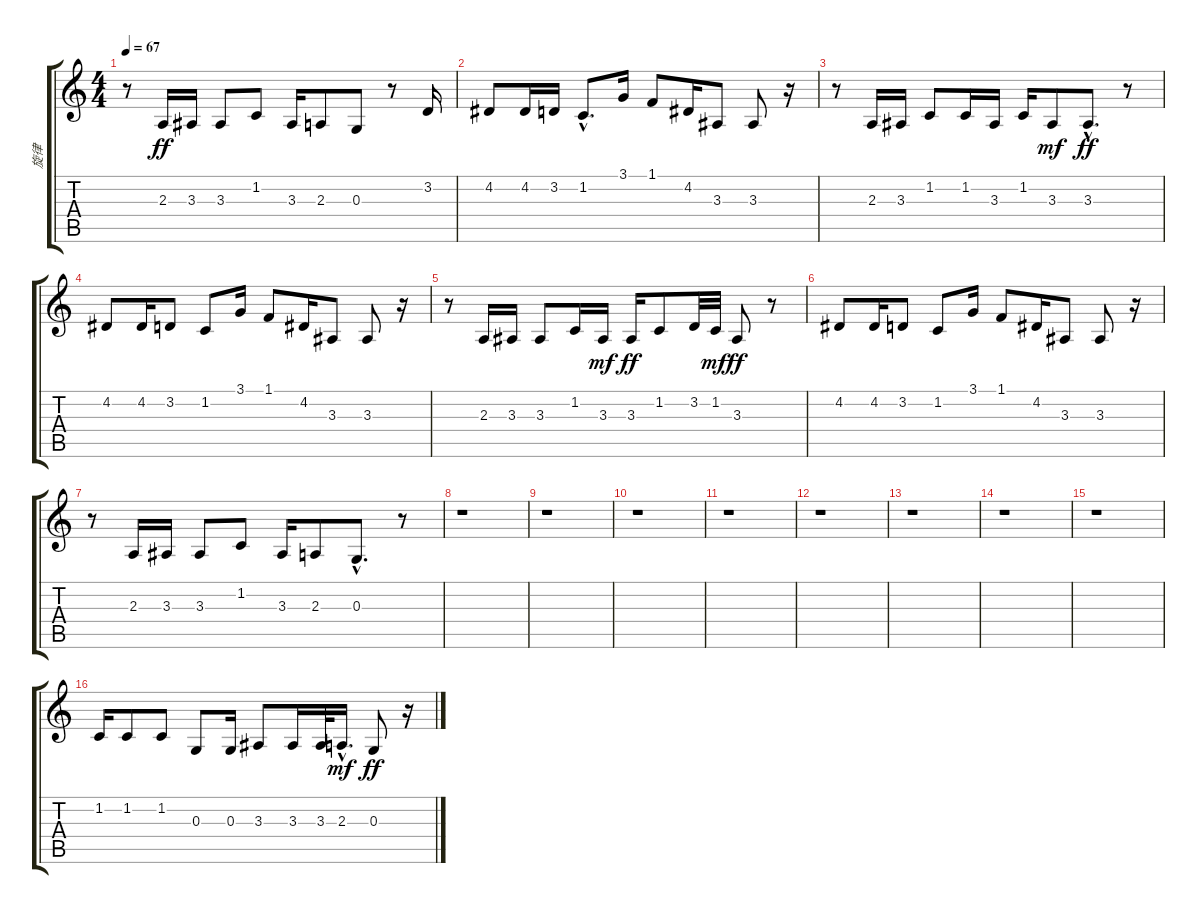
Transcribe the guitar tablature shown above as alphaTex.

\track ("旋律" "旋律") {instrument synthvoice}
\staff {score tabs}
\tuning (E4 B3 G3 D3 A2 E2) {hide}
\ts (4 4)
\tempo 67
\clef g2
\ks c
r.8{dy ff} 2.3.16 3.3.16 3.3.8 1.2.8 3.3.16 2.3.8 0.3.8 r.8 3.2.16 |
4.2.8 4.2.16 3.2.16 1.2{hac}.8{d} 3.1.16 1.1.8 4.2.16 3.3.8 3.3.8 r.16 |
r.8 2.3.16 3.3.16 1.2.8 1.2.16 3.3.16 1.2.16 3.3.8{dy mf} 3.3{hac}.8{d dy ff} r.8 |
4.2.8 4.2.16 3.2.8 1.2.8 3.1.16 1.1.8 4.2.16 3.3.8 3.3.8 r.16 |
r.8 2.3.16 3.3.16 3.3.8 1.2.16 3.3.16{dy mf} 3.3.16{dy ff} 1.2.8 3.2.32 1.2.32{dy mf} 3.3.8{dy ff} r.8 |
4.2.8 4.2.16 3.2.8 1.2.8 3.1.16 1.1.8 4.2.16 3.3.8 3.3.8 r.16 |
r.8 2.3.16 3.3.16 3.3.8 1.2.8 3.3.16 2.3.8 0.3{hac}.8{d} r.8 |
r.1 |
r.1 |
r.1 |
r.1 |
r.1 |
r.1 |
r.1 |
r.1 |
1.2.16 1.2.8 1.2.8 0.3.8 0.3.16 3.3.8 3.3.16 3.3.32 2.3{hac}.16{d dy mf} 0.3.8{dy ff} r.16
